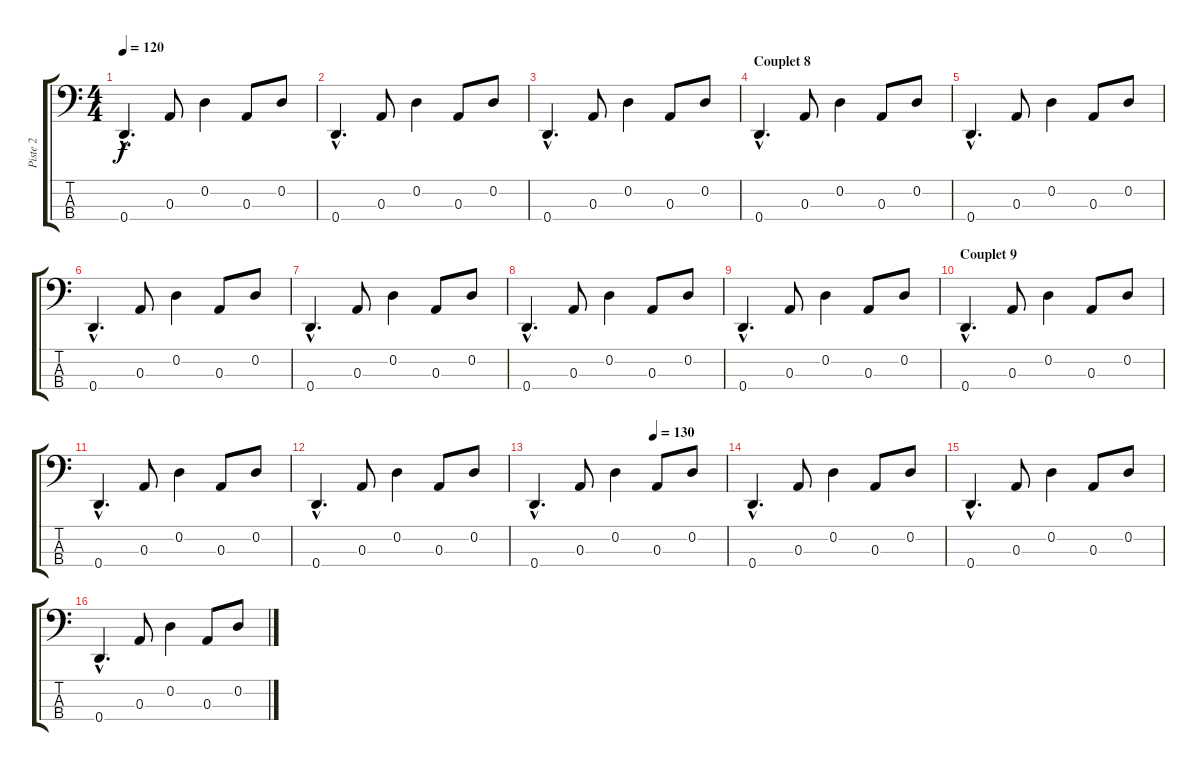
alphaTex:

\track ("Piste 2" "Piste 2") {instrument electricbasspick}
\staff {score tabs}
\tuning (G2 D2 A1 D1) {hide}
\ts (4 4)
\tempo 120
\clef f4
\ks c
0.4{hac}.4{d dy f} 0.3.8 0.2.4 0.3.8 0.2.8 |
0.4{hac}.4{d} 0.3.8 0.2.4 0.3.8 0.2.8 |
0.4{hac}.4{d} 0.3.8 0.2.4 0.3.8 0.2.8 |
\section ("" "Couplet 8")
0.4{hac}.4{d} 0.3.8 0.2.4 0.3.8 0.2.8 |
0.4{hac}.4{d} 0.3.8 0.2.4 0.3.8 0.2.8 |
0.4{hac}.4{d} 0.3.8 0.2.4 0.3.8 0.2.8 |
0.4{hac}.4{d} 0.3.8 0.2.4 0.3.8 0.2.8 |
0.4{hac}.4{d} 0.3.8 0.2.4 0.3.8 0.2.8 |
0.4{hac}.4{d} 0.3.8 0.2.4 0.3.8 0.2.8 |
\section ("" "Couplet 9")
0.4{hac}.4{d} 0.3.8 0.2.4 0.3.8 0.2.8 |
0.4{hac}.4{d} 0.3.8 0.2.4 0.3.8 0.2.8 |
0.4{hac}.4{d} 0.3.8 0.2.4 0.3.8 0.2.8 |
\tempo (130 0.625)
0.4{hac}.4{d} 0.3.8 0.2.4 0.3.8 0.2.8 |
0.4{hac}.4{d} 0.3.8 0.2.4 0.3.8 0.2.8 |
0.4{hac}.4{d} 0.3.8 0.2.4 0.3.8 0.2.8 |
0.4{hac}.4{d} 0.3.8 0.2.4 0.3.8 0.2.8
